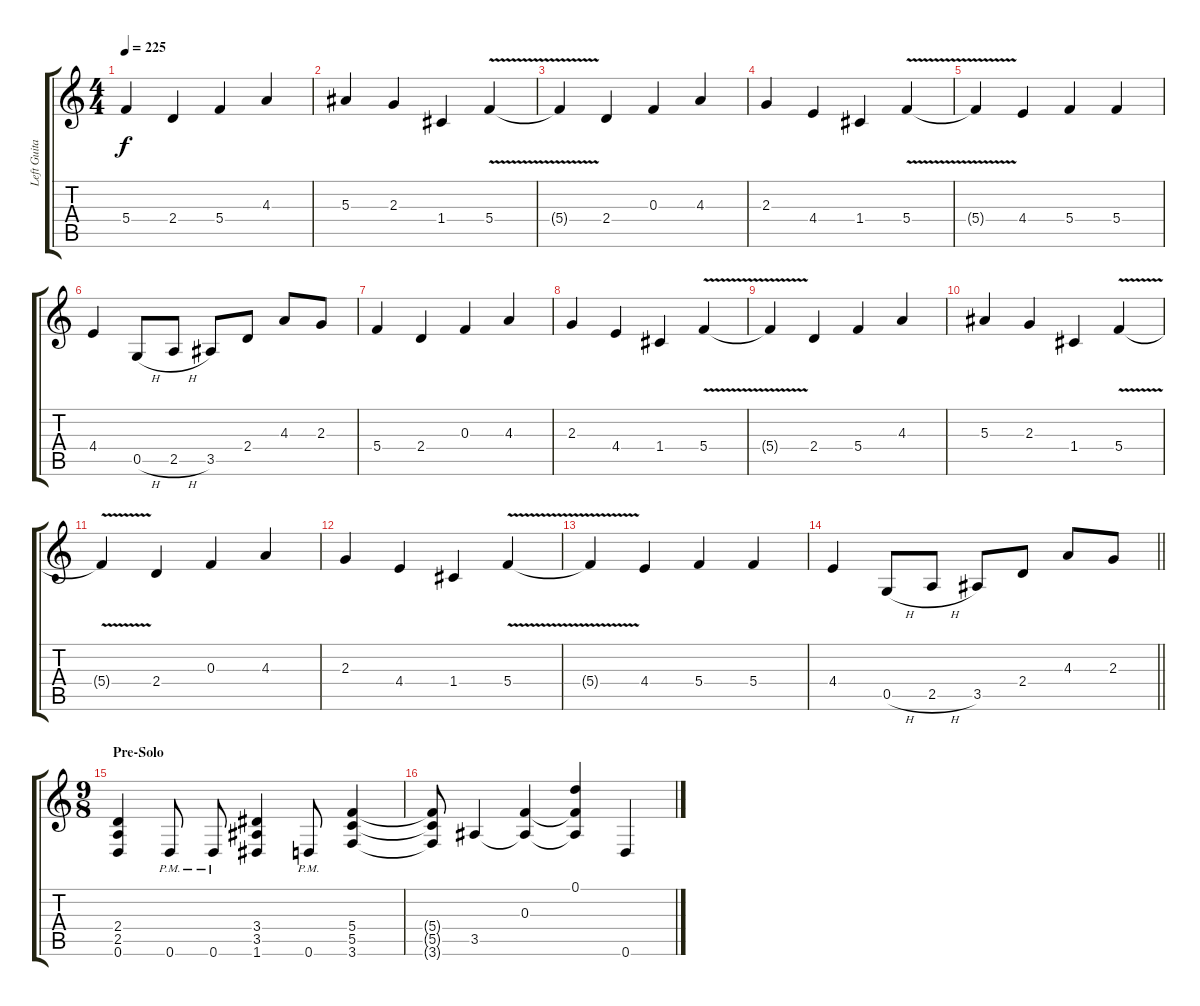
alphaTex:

\track ("Left Guitar" "Left Guita") {instrument distortionguitar}
\staff {score tabs}
\tuning (D4 A3 F3 C3 G2 D2) {hide}
\ts (4 4)
\tempo 225
\clef g2
\ks c
5.4{t}.4{dy f} 2.4.4 5.4.4 4.3.4 |
5.3.4 2.3.4 1.4.4 5.4{v}.4 |
5.4{t}.4 2.4.4 0.3.4 4.3.4 |
2.3.4 4.4.4 1.4.4 5.4{v}.4 |
5.4{t}.4 4.4.4 5.4.4 5.4.4 |
4.4.4 0.5{h}.8 2.5{h}.8 3.5.8 2.4.8 4.3.8 2.3.8 |
5.4.4 2.4.4 0.3.4 4.3.4 |
2.3.4 4.4.4 1.4.4 5.4{v}.4 |
5.4{t}.4 2.4.4 5.4.4 4.3.4 |
5.3.4 2.3.4 1.4.4 5.4{v}.4 |
5.4{t}.4 2.4.4 0.3.4 4.3.4 |
2.3.4 4.4.4 1.4.4 5.4{v}.4 |
5.4{t}.4 4.4.4 5.4.4 5.4.4 |
\barLineRight lightlight
4.4.4 0.5{h}.8 2.5{h}.8 3.5.8 2.4.8 4.3.8 2.3.8 |
\ts (9 8)
\section ("" "Pre-Solo")
(2.4 2.5 0.6).4 0.6{pm}.8 0.6{pm}.8 (3.4 3.5 1.6).4 0.6{pm}.8 (5.4 5.5 3.6).4 |
(5.4{t} 5.5{t} 3.6{t}).8 3.5.4 (0.3 3.5{t}).4 (0.1 0.3{t} 3.5{t}).4 0.6.4
